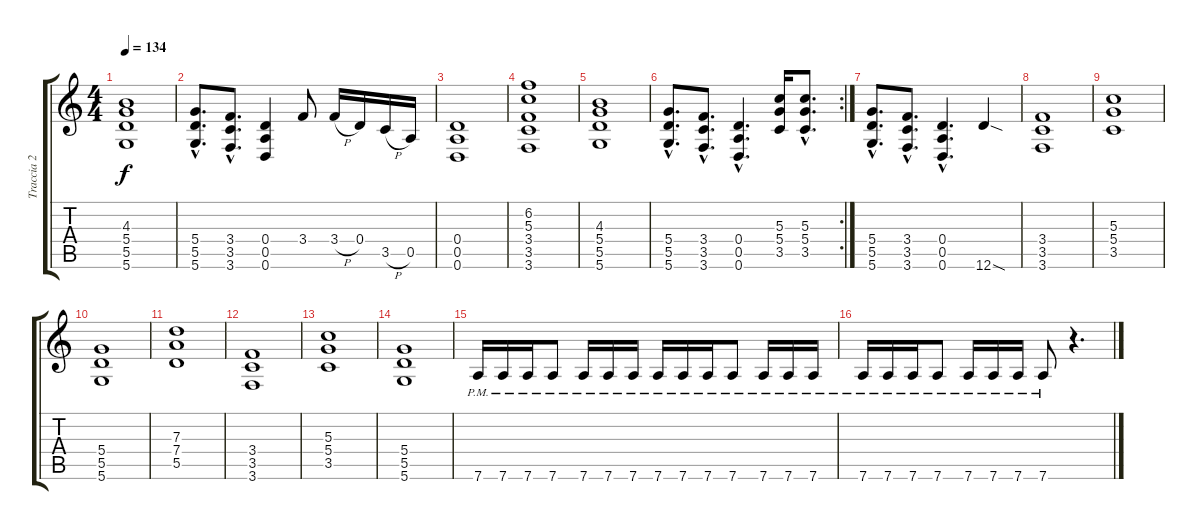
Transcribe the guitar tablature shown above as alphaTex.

\track ("Traccia 2" "Traccia 2") {instrument distortionguitar}
\staff {score tabs}
\tuning (E4 B3 G3 D3 A2 D2) {hide}
\ts (4 4)
\tempo 134
\clef g2
\ks c
(4.3 5.4 5.5 5.6).1{dy f} |
(5.4{hac} 5.5{hac} 5.6{hac}).8{d} (3.4{hac} 3.5{hac} 3.6{hac}).8{d} (0.4 0.5 0.6).4 3.4.8 3.4{h}.16 0.4.16 3.5{h}.16 0.5.16 |
(0.4 0.5 0.6).1 |
(6.2 5.3 3.4 3.5 3.6).1 |
(4.3 5.4 5.5 5.6).1 |
\rc 2
(5.4{hac} 5.5{hac} 5.6{hac}).8{d} (3.4{hac} 3.5{hac} 3.6{hac}).8{d} (0.4{hac} 0.5{hac} 0.6{hac}).4{d} (5.3 5.4 3.5).16 (5.3{hac} 5.4{hac} 3.5{hac}).8{d} |
(5.4{hac} 5.5{hac} 5.6{hac}).8{d} (3.4{hac} 3.5{hac} 3.6{hac}).8{d} (0.4{hac} 0.5{hac} 0.6{hac}).4{d} 12.6{sod}.4 |
(3.4 3.5 3.6).1 |
(5.3 5.4 3.5).1 |
(5.4 5.5 5.6).1 |
(7.3 7.4 5.5).1 |
(3.4 3.5 3.6).1 |
(5.3 5.4 3.5).1 |
(5.4 5.5 5.6).1 |
7.6{pm}.16 7.6{pm}.16 7.6{pm}.16 7.6{pm}.8 7.6{pm}.16 7.6{pm}.16 7.6{pm}.16 7.6{pm}.16 7.6{pm}.16 7.6{pm}.16 7.6{pm}.8 7.6{pm}.16 7.6{pm}.16 7.6{pm}.16 |
7.6{pm}.16 7.6{pm}.16 7.6{pm}.16 7.6{pm}.8 7.6{pm}.16 7.6{pm}.16 7.6{pm}.16 7.6{pm}.8 r.4{d}
